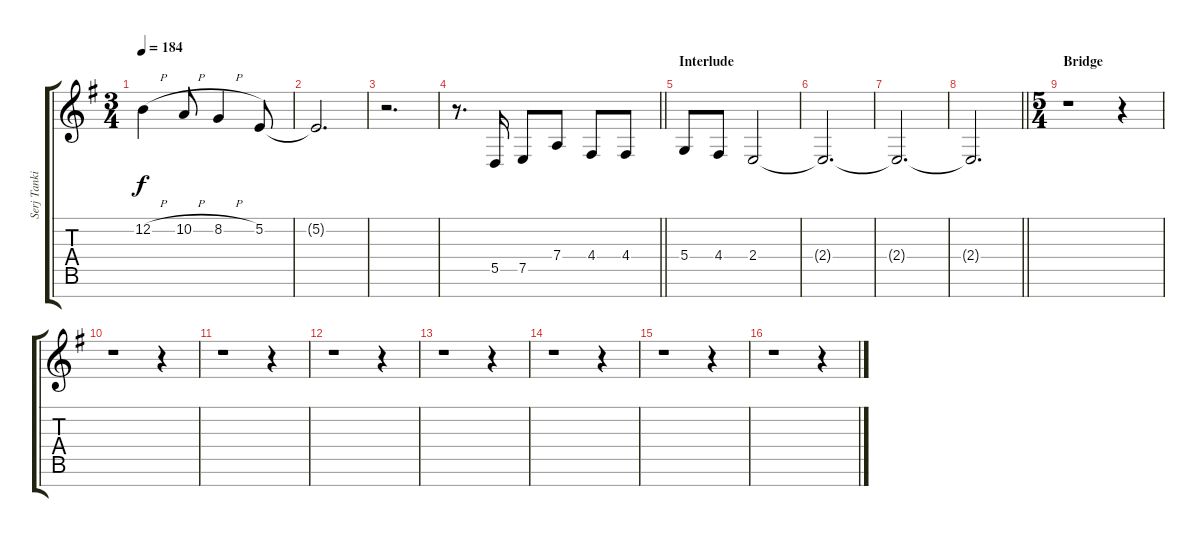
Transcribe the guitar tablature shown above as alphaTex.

\track ("Serj Tankian [Vocals]" "Serj Tanki") {instrument clarinet}
\staff {score tabs}
\tuning (E4 B3 G3 D3 A2 E2 B1) {hide}
\ts (3 4)
\tempo 184
\clef g2
\ks eminor
12.2{h}.4{dy f} 10.2{h}.8 8.2{h}.4 5.2.8 |
5.2{t}.2{d} |
r.2{d} |
\barLineRight lightlight
r.8{d} 5.5.16 7.5.8 7.4.8 4.4.8 4.4.8 |
\section ("" "Interlude")
5.4.8 4.4.8 2.4.2 |
2.4{t}.2{d} |
2.4{t}.2{d} |
\barLineRight lightlight
2.4{t}.2{d} |
\ts (5 4)
\section ("" "Bridge")
r.1 r.4 |
r.1 r.4 |
r.1 r.4 |
r.1 r.4 |
r.1 r.4 |
r.1 r.4 |
r.1 r.4 |
r.1 r.4
